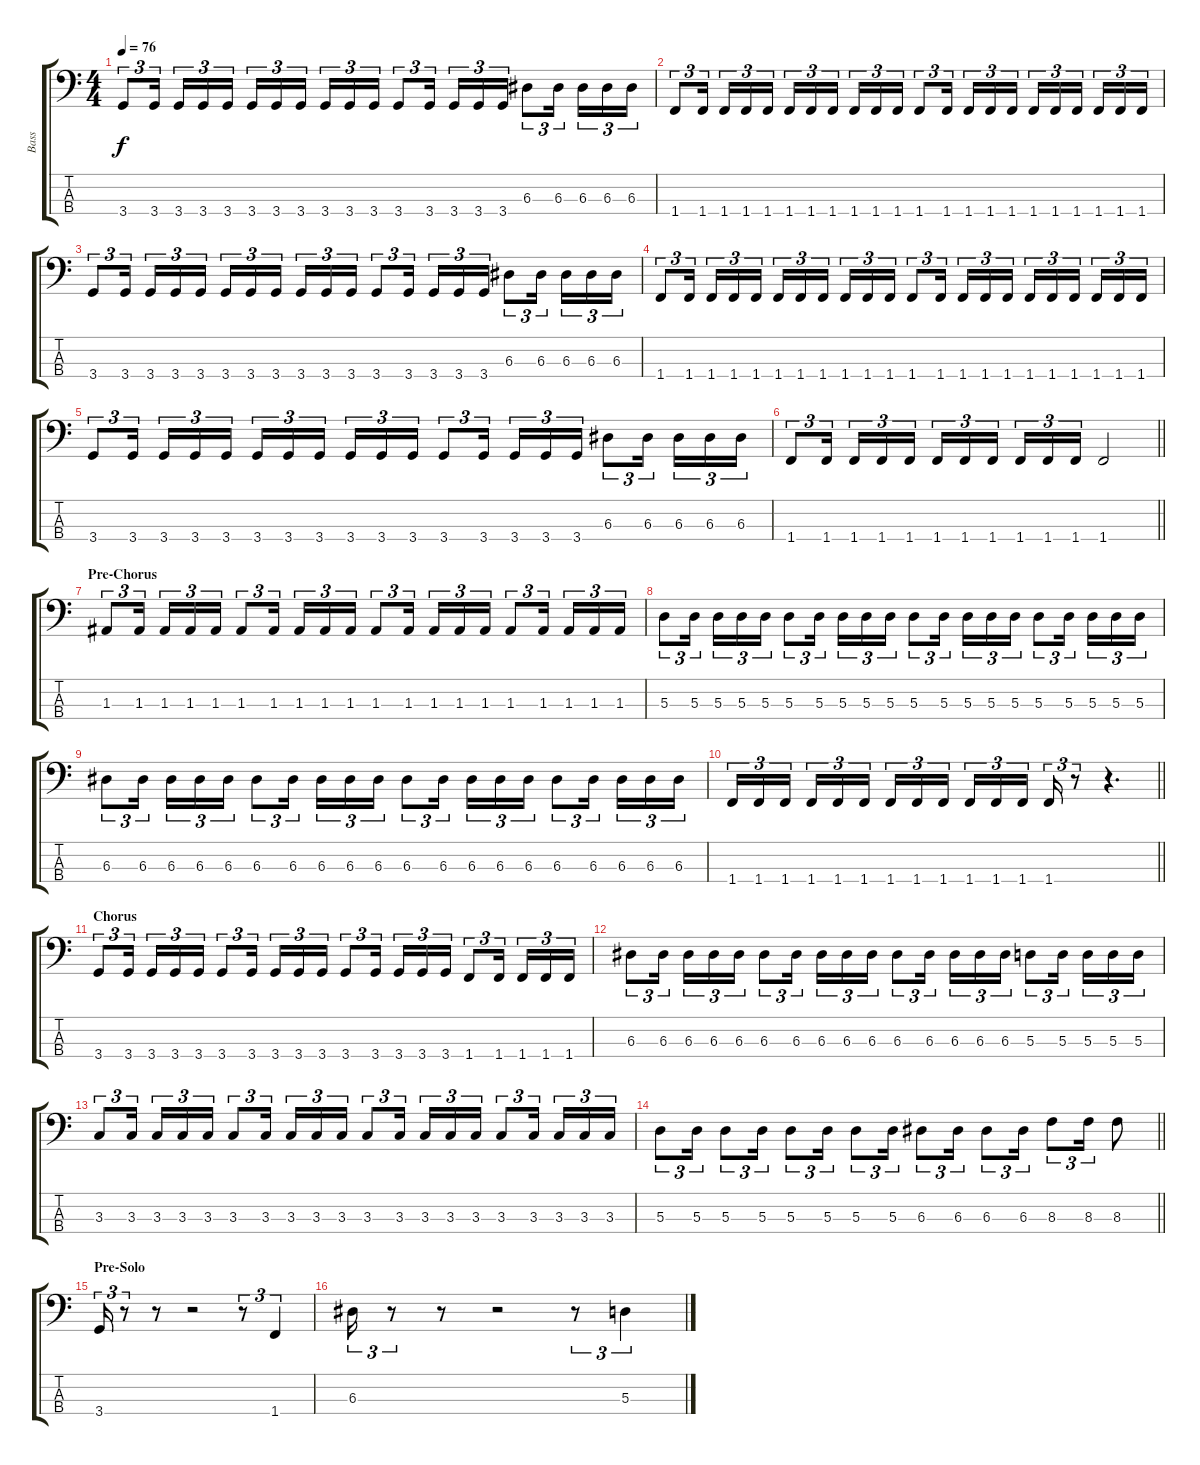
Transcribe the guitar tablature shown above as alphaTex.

\track ("Bass" "Bass") {instrument electricbassfinger}
\staff {score tabs}
\tuning (G2 D2 A1 E1) {hide}
\ts (4 4)
\tempo 76
\clef f4
\ks c
3.4.8{tu (3 2) dy f} 3.4.16{tu (3 2) beam splitsecondary} 3.4.16{tu (3 2)} 3.4.16{tu (3 2)} 3.4.16{tu (3 2)} 3.4.16{tu (3 2)} 3.4.16{tu (3 2)} 3.4.16{tu (3 2) beam splitsecondary} 3.4.16{tu (3 2)} 3.4.16{tu (3 2)} 3.4.16{tu (3 2)} 3.4.8{tu (3 2)} 3.4.16{tu (3 2) beam splitsecondary} 3.4.16{tu (3 2)} 3.4.16{tu (3 2)} 3.4.16{tu (3 2)} 6.3.8{tu (3 2)} 6.3.16{tu (3 2) beam splitsecondary} 6.3.16{tu (3 2)} 6.3.16{tu (3 2)} 6.3.16{tu (3 2)} |
1.4.8{tu (3 2)} 1.4.16{tu (3 2) beam splitsecondary} 1.4.16{tu (3 2)} 1.4.16{tu (3 2)} 1.4.16{tu (3 2)} 1.4.16{tu (3 2)} 1.4.16{tu (3 2)} 1.4.16{tu (3 2) beam splitsecondary} 1.4.16{tu (3 2)} 1.4.16{tu (3 2)} 1.4.16{tu (3 2)} 1.4.8{tu (3 2)} 1.4.16{tu (3 2) beam splitsecondary} 1.4.16{tu (3 2)} 1.4.16{tu (3 2)} 1.4.16{tu (3 2)} 1.4.16{tu (3 2)} 1.4.16{tu (3 2)} 1.4.16{tu (3 2) beam splitsecondary} 1.4.16{tu (3 2)} 1.4.16{tu (3 2)} 1.4.16{tu (3 2)} |
3.4.8{tu (3 2)} 3.4.16{tu (3 2) beam splitsecondary} 3.4.16{tu (3 2)} 3.4.16{tu (3 2)} 3.4.16{tu (3 2)} 3.4.16{tu (3 2)} 3.4.16{tu (3 2)} 3.4.16{tu (3 2) beam splitsecondary} 3.4.16{tu (3 2)} 3.4.16{tu (3 2)} 3.4.16{tu (3 2)} 3.4.8{tu (3 2)} 3.4.16{tu (3 2) beam splitsecondary} 3.4.16{tu (3 2)} 3.4.16{tu (3 2)} 3.4.16{tu (3 2)} 6.3.8{tu (3 2)} 6.3.16{tu (3 2) beam splitsecondary} 6.3.16{tu (3 2)} 6.3.16{tu (3 2)} 6.3.16{tu (3 2)} |
1.4.8{tu (3 2)} 1.4.16{tu (3 2) beam splitsecondary} 1.4.16{tu (3 2)} 1.4.16{tu (3 2)} 1.4.16{tu (3 2)} 1.4.16{tu (3 2)} 1.4.16{tu (3 2)} 1.4.16{tu (3 2) beam splitsecondary} 1.4.16{tu (3 2)} 1.4.16{tu (3 2)} 1.4.16{tu (3 2)} 1.4.8{tu (3 2)} 1.4.16{tu (3 2) beam splitsecondary} 1.4.16{tu (3 2)} 1.4.16{tu (3 2)} 1.4.16{tu (3 2)} 1.4.16{tu (3 2)} 1.4.16{tu (3 2)} 1.4.16{tu (3 2) beam splitsecondary} 1.4.16{tu (3 2)} 1.4.16{tu (3 2)} 1.4.16{tu (3 2)} |
3.4.8{tu (3 2)} 3.4.16{tu (3 2) beam splitsecondary} 3.4.16{tu (3 2)} 3.4.16{tu (3 2)} 3.4.16{tu (3 2)} 3.4.16{tu (3 2)} 3.4.16{tu (3 2)} 3.4.16{tu (3 2) beam splitsecondary} 3.4.16{tu (3 2)} 3.4.16{tu (3 2)} 3.4.16{tu (3 2)} 3.4.8{tu (3 2)} 3.4.16{tu (3 2) beam splitsecondary} 3.4.16{tu (3 2)} 3.4.16{tu (3 2)} 3.4.16{tu (3 2)} 6.3.8{tu (3 2)} 6.3.16{tu (3 2) beam splitsecondary} 6.3.16{tu (3 2)} 6.3.16{tu (3 2)} 6.3.16{tu (3 2)} |
\barLineRight lightlight
1.4.8{tu (3 2)} 1.4.16{tu (3 2) beam splitsecondary} 1.4.16{tu (3 2)} 1.4.16{tu (3 2)} 1.4.16{tu (3 2)} 1.4.16{tu (3 2)} 1.4.16{tu (3 2)} 1.4.16{tu (3 2) beam splitsecondary} 1.4.16{tu (3 2)} 1.4.16{tu (3 2)} 1.4.16{tu (3 2)} 1.4.2 |
\section ("" "Pre-Chorus")
1.3.8{tu (3 2)} 1.3.16{tu (3 2) beam splitsecondary} 1.3.16{tu (3 2)} 1.3.16{tu (3 2)} 1.3.16{tu (3 2)} 1.3.8{tu (3 2)} 1.3.16{tu (3 2) beam splitsecondary} 1.3.16{tu (3 2)} 1.3.16{tu (3 2)} 1.3.16{tu (3 2)} 1.3.8{tu (3 2)} 1.3.16{tu (3 2) beam splitsecondary} 1.3.16{tu (3 2)} 1.3.16{tu (3 2)} 1.3.16{tu (3 2)} 1.3.8{tu (3 2)} 1.3.16{tu (3 2) beam splitsecondary} 1.3.16{tu (3 2)} 1.3.16{tu (3 2)} 1.3.16{tu (3 2)} |
5.3.8{tu (3 2)} 5.3.16{tu (3 2) beam splitsecondary} 5.3.16{tu (3 2)} 5.3.16{tu (3 2)} 5.3.16{tu (3 2)} 5.3.8{tu (3 2)} 5.3.16{tu (3 2) beam splitsecondary} 5.3.16{tu (3 2)} 5.3.16{tu (3 2)} 5.3.16{tu (3 2)} 5.3.8{tu (3 2)} 5.3.16{tu (3 2) beam splitsecondary} 5.3.16{tu (3 2)} 5.3.16{tu (3 2)} 5.3.16{tu (3 2)} 5.3.8{tu (3 2)} 5.3.16{tu (3 2) beam splitsecondary} 5.3.16{tu (3 2)} 5.3.16{tu (3 2)} 5.3.16{tu (3 2)} |
6.3.8{tu (3 2)} 6.3.16{tu (3 2) beam splitsecondary} 6.3.16{tu (3 2)} 6.3.16{tu (3 2)} 6.3.16{tu (3 2)} 6.3.8{tu (3 2)} 6.3.16{tu (3 2) beam splitsecondary} 6.3.16{tu (3 2)} 6.3.16{tu (3 2)} 6.3.16{tu (3 2)} 6.3.8{tu (3 2)} 6.3.16{tu (3 2) beam splitsecondary} 6.3.16{tu (3 2)} 6.3.16{tu (3 2)} 6.3.16{tu (3 2)} 6.3.8{tu (3 2)} 6.3.16{tu (3 2) beam splitsecondary} 6.3.16{tu (3 2)} 6.3.16{tu (3 2)} 6.3.16{tu (3 2)} |
\barLineRight lightlight
1.4.16{tu (3 2)} 1.4.16{tu (3 2)} 1.4.16{tu (3 2) beam splitsecondary} 1.4.16{tu (3 2)} 1.4.16{tu (3 2)} 1.4.16{tu (3 2)} 1.4.16{tu (3 2)} 1.4.16{tu (3 2)} 1.4.16{tu (3 2) beam splitsecondary} 1.4.16{tu (3 2)} 1.4.16{tu (3 2)} 1.4.16{tu (3 2)} 1.4.16{tu (3 2)} r.8{tu (3 2)} r.4{d} |
\section ("" "Chorus")
3.4.8{tu (3 2)} 3.4.16{tu (3 2) beam splitsecondary} 3.4.16{tu (3 2)} 3.4.16{tu (3 2)} 3.4.16{tu (3 2)} 3.4.8{tu (3 2)} 3.4.16{tu (3 2) beam splitsecondary} 3.4.16{tu (3 2)} 3.4.16{tu (3 2)} 3.4.16{tu (3 2)} 3.4.8{tu (3 2)} 3.4.16{tu (3 2) beam splitsecondary} 3.4.16{tu (3 2)} 3.4.16{tu (3 2)} 3.4.16{tu (3 2)} 1.4.8{tu (3 2)} 1.4.16{tu (3 2) beam splitsecondary} 1.4.16{tu (3 2)} 1.4.16{tu (3 2)} 1.4.16{tu (3 2)} |
6.3.8{tu (3 2)} 6.3.16{tu (3 2) beam splitsecondary} 6.3.16{tu (3 2)} 6.3.16{tu (3 2)} 6.3.16{tu (3 2)} 6.3.8{tu (3 2)} 6.3.16{tu (3 2) beam splitsecondary} 6.3.16{tu (3 2)} 6.3.16{tu (3 2)} 6.3.16{tu (3 2)} 6.3.8{tu (3 2)} 6.3.16{tu (3 2) beam splitsecondary} 6.3.16{tu (3 2)} 6.3.16{tu (3 2)} 6.3.16{tu (3 2)} 5.3.8{tu (3 2)} 5.3.16{tu (3 2) beam splitsecondary} 5.3.16{tu (3 2)} 5.3.16{tu (3 2)} 5.3.16{tu (3 2)} |
3.3.8{tu (3 2)} 3.3.16{tu (3 2) beam splitsecondary} 3.3.16{tu (3 2)} 3.3.16{tu (3 2)} 3.3.16{tu (3 2)} 3.3.8{tu (3 2)} 3.3.16{tu (3 2) beam splitsecondary} 3.3.16{tu (3 2)} 3.3.16{tu (3 2)} 3.3.16{tu (3 2)} 3.3.8{tu (3 2)} 3.3.16{tu (3 2) beam splitsecondary} 3.3.16{tu (3 2)} 3.3.16{tu (3 2)} 3.3.16{tu (3 2)} 3.3.8{tu (3 2)} 3.3.16{tu (3 2) beam splitsecondary} 3.3.16{tu (3 2)} 3.3.16{tu (3 2)} 3.3.16{tu (3 2)} |
\barLineRight lightlight
5.3.8{tu (3 2)} 5.3.16{tu (3 2)} 5.3.8{tu (3 2)} 5.3.16{tu (3 2)} 5.3.8{tu (3 2)} 5.3.16{tu (3 2)} 5.3.8{tu (3 2)} 5.3.16{tu (3 2)} 6.3.8{tu (3 2)} 6.3.16{tu (3 2)} 6.3.8{tu (3 2)} 6.3.16{tu (3 2)} 8.3.8{tu (3 2)} 8.3.16{tu (3 2)} 8.3.8 |
\section ("" "Pre-Solo")
3.4.16{tu (3 2)} r.8{tu (3 2)} r.8 r.2 r.8{tu (3 2)} 1.4.4{tu (3 2)} |
6.3.16{tu (3 2)} r.8{tu (3 2)} r.8 r.2 r.8{tu (3 2)} 5.3.4{tu (3 2)}
